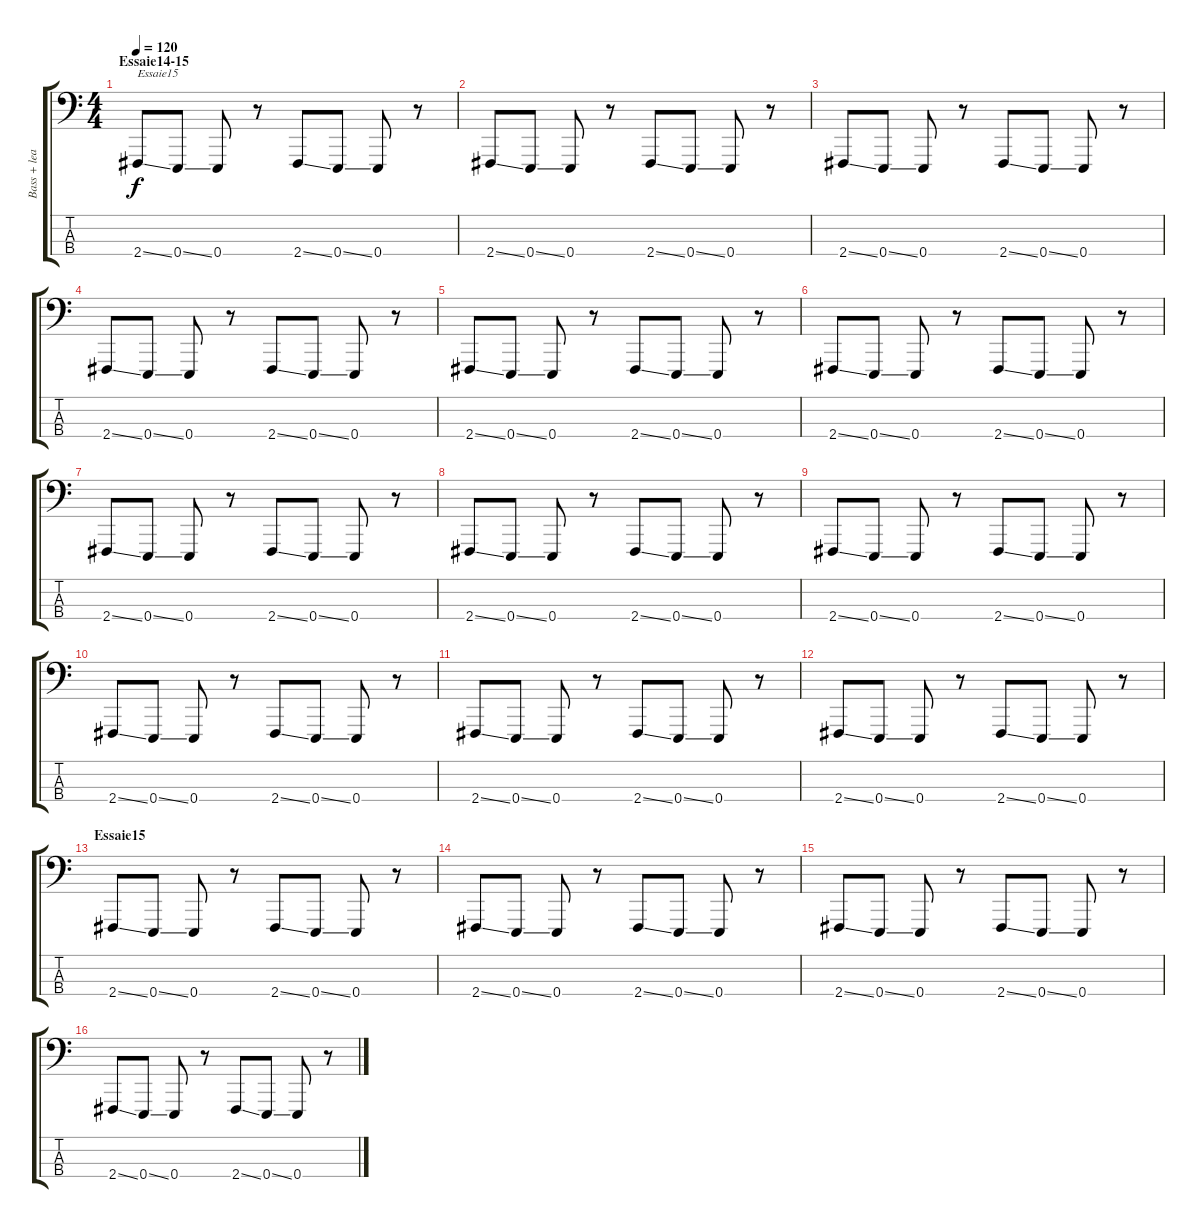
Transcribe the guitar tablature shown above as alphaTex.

\track ("Bass + lead" "Bass + lea") {instrument lead8bassandlead}
\staff {score tabs}
\tuning (G2 D2 A1 E1) {hide}
\ts (4 4)
\section ("" "Essaie14-15")
\tempo 120
\clef f4
\ks c
2.4{ss}.8{txt "Essaie15" dy f} 0.4{ss}.8 0.4.8 r.8 2.4{ss}.8 0.4{ss}.8 0.4.8 r.8 |
2.4{ss}.8 0.4{ss}.8 0.4.8 r.8 2.4{ss}.8 0.4{ss}.8 0.4.8 r.8 |
2.4{ss}.8 0.4{ss}.8 0.4.8 r.8 2.4{ss}.8 0.4{ss}.8 0.4.8 r.8 |
2.4{ss}.8 0.4{ss}.8 0.4.8 r.8 2.4{ss}.8 0.4{ss}.8 0.4.8 r.8 |
2.4{ss}.8 0.4{ss}.8 0.4.8 r.8 2.4{ss}.8 0.4{ss}.8 0.4.8 r.8 |
2.4{ss}.8 0.4{ss}.8 0.4.8 r.8 2.4{ss}.8 0.4{ss}.8 0.4.8 r.8 |
2.4{ss}.8 0.4{ss}.8 0.4.8 r.8 2.4{ss}.8 0.4{ss}.8 0.4.8 r.8 |
2.4{ss}.8 0.4{ss}.8 0.4.8 r.8 2.4{ss}.8 0.4{ss}.8 0.4.8 r.8 |
2.4{ss}.8 0.4{ss}.8 0.4.8 r.8 2.4{ss}.8 0.4{ss}.8 0.4.8 r.8 |
2.4{ss}.8 0.4{ss}.8 0.4.8 r.8 2.4{ss}.8 0.4{ss}.8 0.4.8 r.8 |
2.4{ss}.8 0.4{ss}.8 0.4.8 r.8 2.4{ss}.8 0.4{ss}.8 0.4.8 r.8 |
2.4{ss}.8 0.4{ss}.8 0.4.8 r.8 2.4{ss}.8 0.4{ss}.8 0.4.8 r.8 |
\section ("" "Essaie15")
2.4{ss}.8 0.4{ss}.8 0.4.8 r.8 2.4{ss}.8 0.4{ss}.8 0.4.8 r.8 |
2.4{ss}.8 0.4{ss}.8 0.4.8 r.8 2.4{ss}.8 0.4{ss}.8 0.4.8 r.8 |
2.4{ss}.8 0.4{ss}.8 0.4.8 r.8 2.4{ss}.8 0.4{ss}.8 0.4.8 r.8 |
2.4{ss}.8 0.4{ss}.8 0.4.8 r.8 2.4{ss}.8 0.4{ss}.8 0.4.8 r.8
